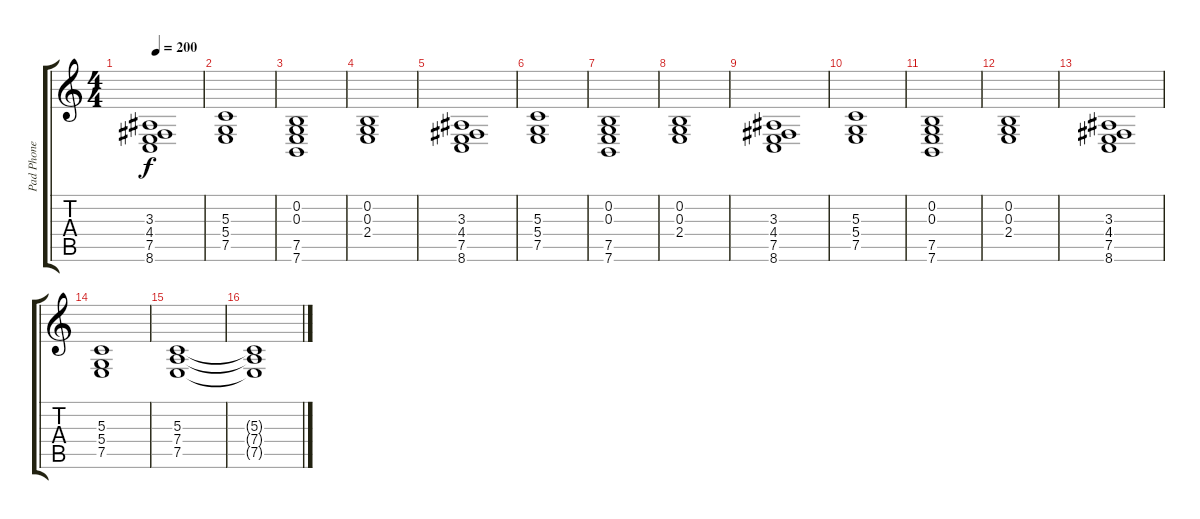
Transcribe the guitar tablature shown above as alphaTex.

\track ("Pad Phone" "Pad Phone") {instrument pad2warm}
\staff {score tabs}
\tuning (E4 B3 G3 D3 A2 E2) {hide}
\ts (4 4)
\tempo 200
\clef g2
\ks c
(3.3 4.4 7.5 8.6).1{dy f} |
(5.3 5.4 7.5).1 |
(0.2 0.3 7.5 7.6).1 |
(0.2 0.3 2.4).1 |
(3.3 4.4 7.5 8.6).1 |
(5.3 5.4 7.5).1 |
(0.2 0.3 7.5 7.6).1 |
(0.2 0.3 2.4).1 |
(3.3 4.4 7.5 8.6).1 |
(5.3 5.4 7.5).1 |
(0.2 0.3 7.5 7.6).1 |
(0.2 0.3 2.4).1 |
(3.3 4.4 7.5 8.6).1 |
(5.3 5.4 7.5).1 |
(5.3 7.4 7.5).1 |
(5.3{t} 7.4{t} 7.5{t}).1
